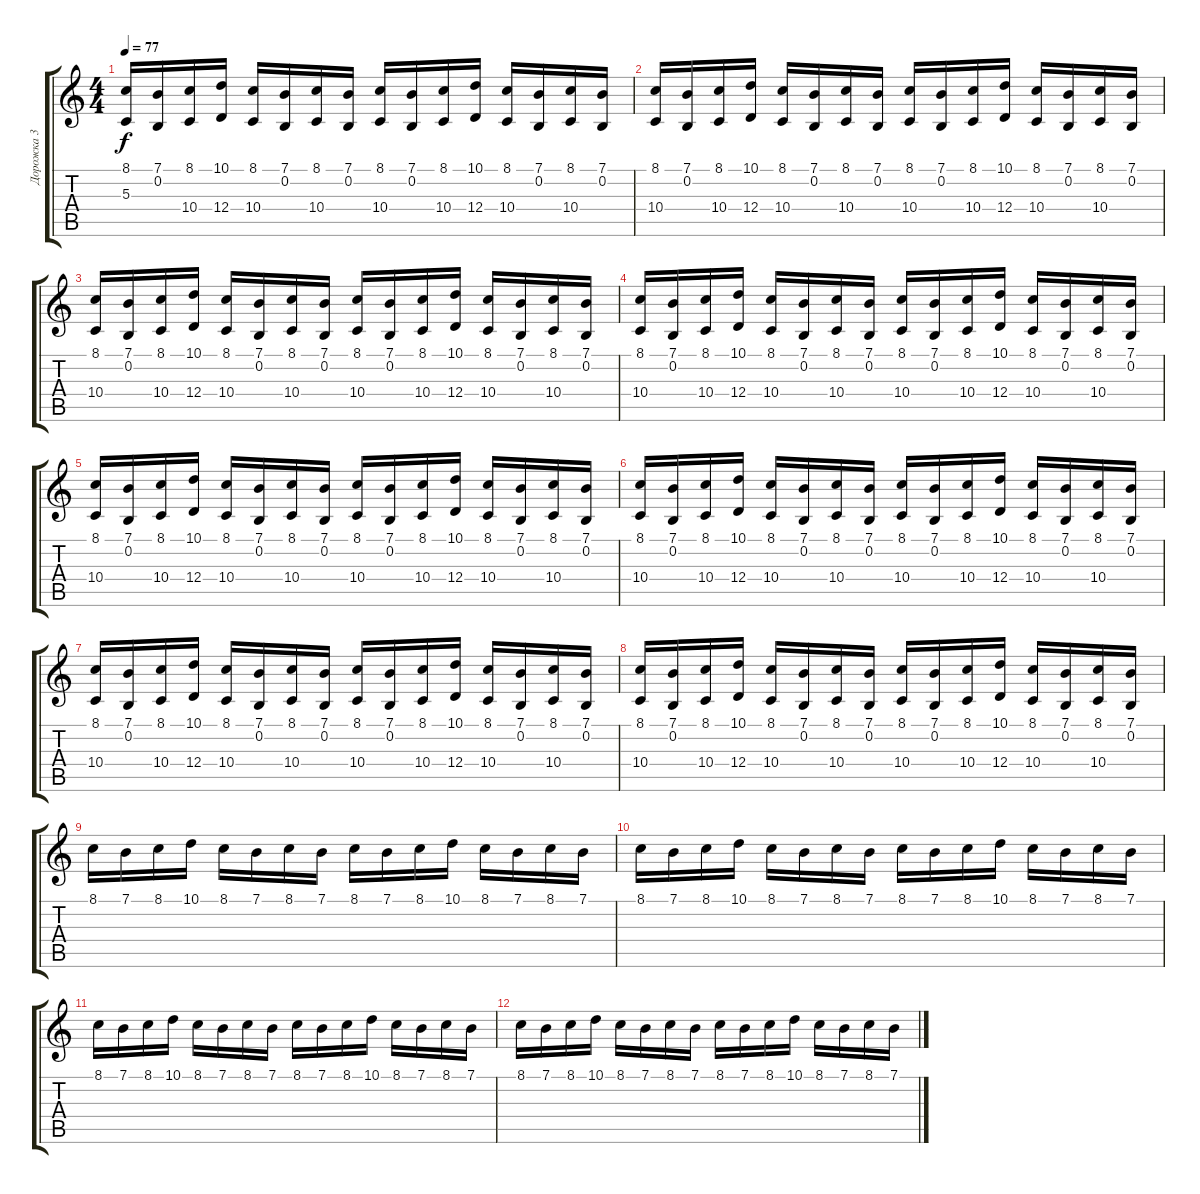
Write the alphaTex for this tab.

\track ("Дорожка 3" "Дорожка 3") {instrument cello}
\staff {score tabs}
\tuning (E4 B3 G3 D3 A2 E2) {hide}
\ts (4 4)
\tempo 77
\clef g2
\ks c
(8.1 5.3).16{dy f} (7.1 0.2).16 (8.1 10.4).16 (10.1 12.4).16 (8.1 10.4).16 (7.1 0.2).16 (8.1 10.4).16 (7.1 0.2).16 (8.1 10.4).16 (7.1 0.2).16 (8.1 10.4).16 (10.1 12.4).16 (8.1 10.4).16 (7.1 0.2).16 (8.1 10.4).16 (7.1 0.2).16 |
(8.1 10.4).16 (7.1 0.2).16 (8.1 10.4).16 (10.1 12.4).16 (8.1 10.4).16 (7.1 0.2).16 (8.1 10.4).16 (7.1 0.2).16 (8.1 10.4).16 (7.1 0.2).16 (8.1 10.4).16 (10.1 12.4).16 (8.1 10.4).16 (7.1 0.2).16 (8.1 10.4).16 (7.1 0.2).16 |
(8.1 10.4).16 (7.1 0.2).16 (8.1 10.4).16 (10.1 12.4).16 (8.1 10.4).16 (7.1 0.2).16 (8.1 10.4).16 (7.1 0.2).16 (8.1 10.4).16 (7.1 0.2).16 (8.1 10.4).16 (10.1 12.4).16 (8.1 10.4).16 (7.1 0.2).16 (8.1 10.4).16 (7.1 0.2).16 |
(8.1 10.4).16 (7.1 0.2).16 (8.1 10.4).16 (10.1 12.4).16 (8.1 10.4).16 (7.1 0.2).16 (8.1 10.4).16 (7.1 0.2).16 (8.1 10.4).16 (7.1 0.2).16 (8.1 10.4).16 (10.1 12.4).16 (8.1 10.4).16 (7.1 0.2).16 (8.1 10.4).16 (7.1 0.2).16 |
(8.1 10.4).16 (7.1 0.2).16 (8.1 10.4).16 (10.1 12.4).16 (8.1 10.4).16 (7.1 0.2).16 (8.1 10.4).16 (7.1 0.2).16 (8.1 10.4).16 (7.1 0.2).16 (8.1 10.4).16 (10.1 12.4).16 (8.1 10.4).16 (7.1 0.2).16 (8.1 10.4).16 (7.1 0.2).16 |
(8.1 10.4).16 (7.1 0.2).16 (8.1 10.4).16 (10.1 12.4).16 (8.1 10.4).16 (7.1 0.2).16 (8.1 10.4).16 (7.1 0.2).16 (8.1 10.4).16 (7.1 0.2).16 (8.1 10.4).16 (10.1 12.4).16 (8.1 10.4).16 (7.1 0.2).16 (8.1 10.4).16 (7.1 0.2).16 |
(8.1 10.4).16 (7.1 0.2).16 (8.1 10.4).16 (10.1 12.4).16 (8.1 10.4).16 (7.1 0.2).16 (8.1 10.4).16 (7.1 0.2).16 (8.1 10.4).16 (7.1 0.2).16 (8.1 10.4).16 (10.1 12.4).16 (8.1 10.4).16 (7.1 0.2).16 (8.1 10.4).16 (7.1 0.2).16 |
(8.1 10.4).16 (7.1 0.2).16 (8.1 10.4).16 (10.1 12.4).16 (8.1 10.4).16 (7.1 0.2).16 (8.1 10.4).16 (7.1 0.2).16 (8.1 10.4).16 (7.1 0.2).16 (8.1 10.4).16 (10.1 12.4).16 (8.1 10.4).16 (7.1 0.2).16 (8.1 10.4).16 (7.1 0.2).16 |
8.1.16 7.1.16 8.1.16 10.1.16 8.1.16 7.1.16 8.1.16 7.1.16 8.1.16 7.1.16 8.1.16 10.1.16 8.1.16 7.1.16 8.1.16 7.1.16 |
8.1.16 7.1.16 8.1.16 10.1.16 8.1.16 7.1.16 8.1.16 7.1.16 8.1.16 7.1.16 8.1.16 10.1.16 8.1.16 7.1.16 8.1.16 7.1.16 |
8.1.16 7.1.16 8.1.16 10.1.16 8.1.16 7.1.16 8.1.16 7.1.16 8.1.16 7.1.16 8.1.16 10.1.16 8.1.16 7.1.16 8.1.16 7.1.16 |
8.1.16 7.1.16 8.1.16 10.1.16 8.1.16 7.1.16 8.1.16 7.1.16 8.1.16 7.1.16 8.1.16 10.1.16 8.1.16 7.1.16 8.1.16 7.1.16
